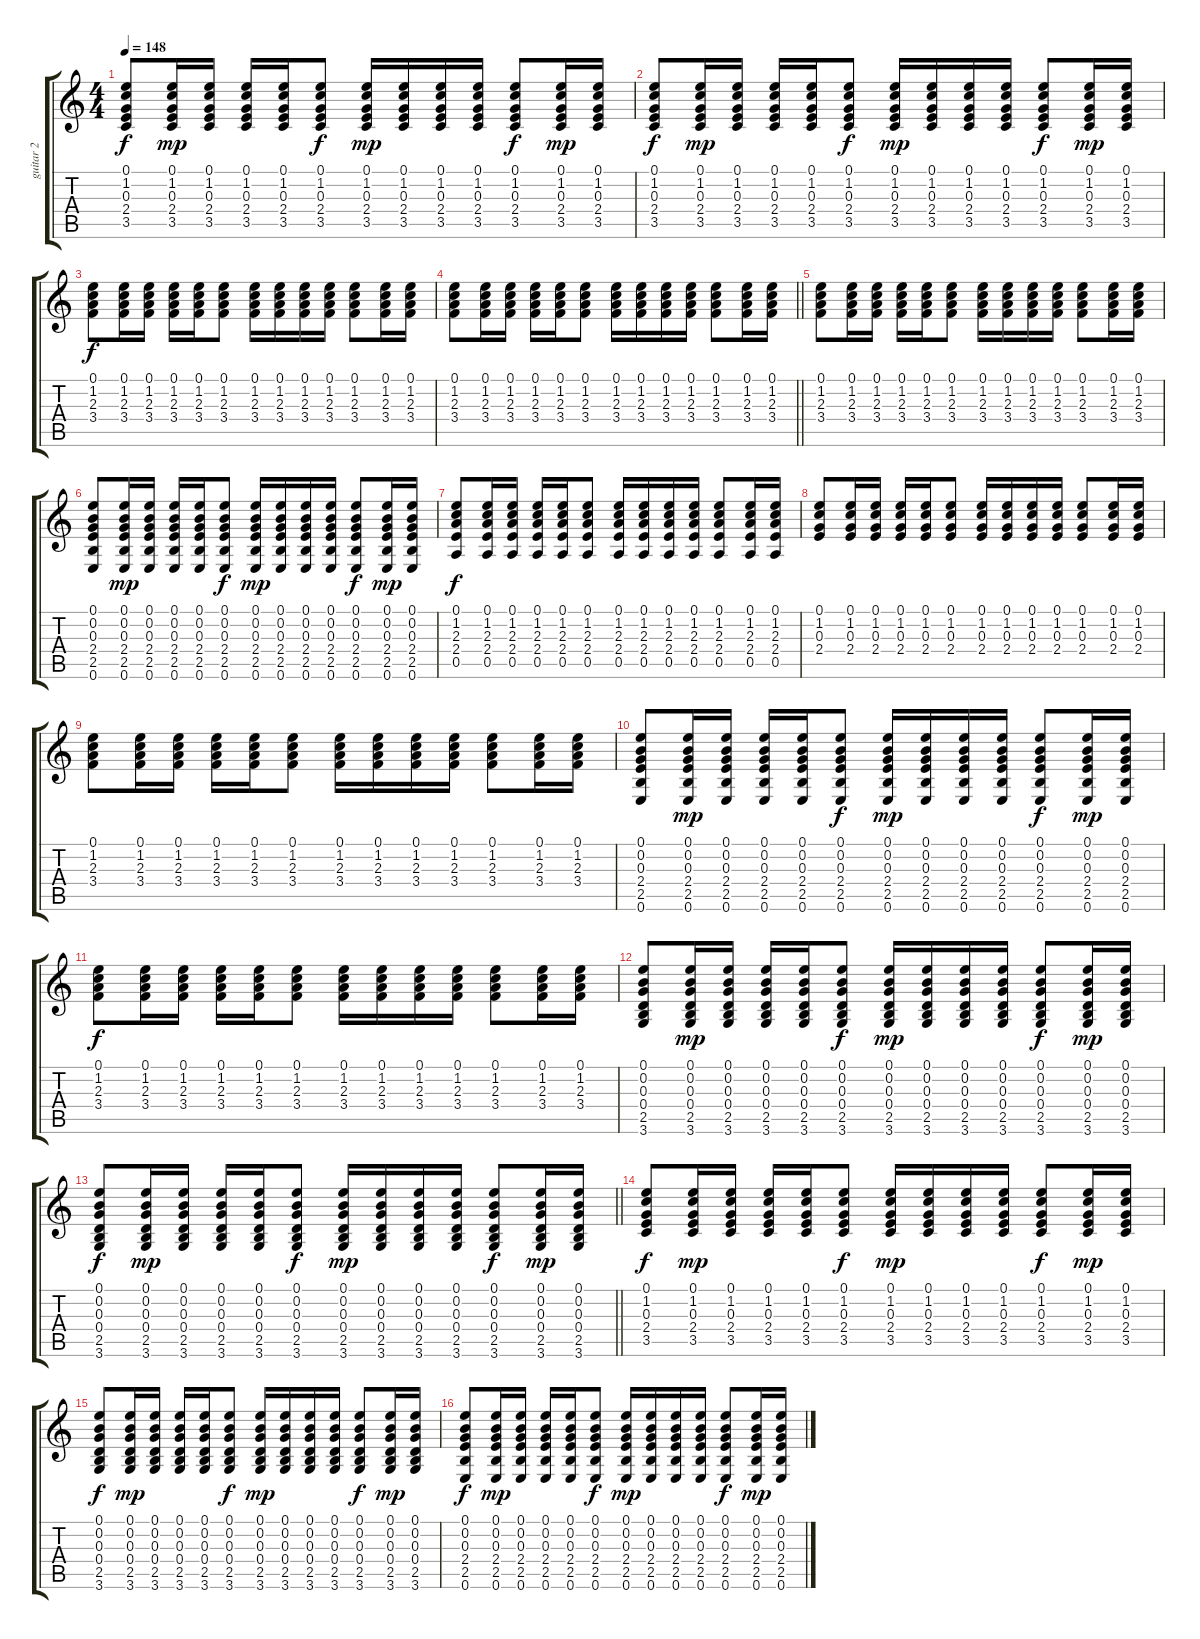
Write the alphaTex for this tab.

\track ("guitar 2" "guitar 2") {instrument electricguitarjazz}
\staff {score tabs}
\tuning (E4 B3 G3 D3 A2 E2) {hide}
\ts (4 4)
\tempo 148
\clef g2
\ks c
(0.1 1.2 0.3 2.4 3.5).8{dy f} (0.1 1.2 0.3 2.4 3.5).16{dy mp} (0.1 1.2 0.3 2.4 3.5).16 (0.1 1.2 0.3 2.4 3.5).16 (0.1 1.2 0.3 2.4 3.5).16 (0.1 1.2 0.3 2.4 3.5).8{dy f} (0.1 1.2 0.3 2.4 3.5).16{dy mp} (0.1 1.2 0.3 2.4 3.5).16 (0.1 1.2 0.3 2.4 3.5).16 (0.1 1.2 0.3 2.4 3.5).16 (0.1 1.2 0.3 2.4 3.5).8{dy f} (0.1 1.2 0.3 2.4 3.5).16{dy mp} (0.1 1.2 0.3 2.4 3.5).16 |
(0.1 1.2 0.3 2.4 3.5).8{dy f} (0.1 1.2 0.3 2.4 3.5).16{dy mp} (0.1 1.2 0.3 2.4 3.5).16 (0.1 1.2 0.3 2.4 3.5).16 (0.1 1.2 0.3 2.4 3.5).16 (0.1 1.2 0.3 2.4 3.5).8{dy f} (0.1 1.2 0.3 2.4 3.5).16{dy mp} (0.1 1.2 0.3 2.4 3.5).16 (0.1 1.2 0.3 2.4 3.5).16 (0.1 1.2 0.3 2.4 3.5).16 (0.1 1.2 0.3 2.4 3.5).8{dy f} (0.1 1.2 0.3 2.4 3.5).16{dy mp} (0.1 1.2 0.3 2.4 3.5).16 |
(0.1 1.2 2.3 3.4).8{dy f} (0.1 1.2 2.3 3.4).16 (0.1 1.2 2.3 3.4).16 (0.1 1.2 2.3 3.4).16 (0.1 1.2 2.3 3.4).16 (0.1 1.2 2.3 3.4).8 (0.1 1.2 2.3 3.4).16 (0.1 1.2 2.3 3.4).16 (0.1 1.2 2.3 3.4).16 (0.1 1.2 2.3 3.4).16 (0.1 1.2 2.3 3.4).8 (0.1 1.2 2.3 3.4).16 (0.1 1.2 2.3 3.4).16 |
\barLineRight lightlight
(0.1 1.2 2.3 3.4).8 (0.1 1.2 2.3 3.4).16 (0.1 1.2 2.3 3.4).16 (0.1 1.2 2.3 3.4).16 (0.1 1.2 2.3 3.4).16 (0.1 1.2 2.3 3.4).8 (0.1 1.2 2.3 3.4).16 (0.1 1.2 2.3 3.4).16 (0.1 1.2 2.3 3.4).16 (0.1 1.2 2.3 3.4).16 (0.1 1.2 2.3 3.4).8 (0.1 1.2 2.3 3.4).16 (0.1 1.2 2.3 3.4).16 |
(0.1 1.2 2.3 3.4).8 (0.1 1.2 2.3 3.4).16 (0.1 1.2 2.3 3.4).16 (0.1 1.2 2.3 3.4).16 (0.1 1.2 2.3 3.4).16 (0.1 1.2 2.3 3.4).8 (0.1 1.2 2.3 3.4).16 (0.1 1.2 2.3 3.4).16 (0.1 1.2 2.3 3.4).16 (0.1 1.2 2.3 3.4).16 (0.1 1.2 2.3 3.4).8 (0.1 1.2 2.3 3.4).16 (0.1 1.2 2.3 3.4).16 |
(0.1 0.2 0.3 2.4 2.5 0.6).8 (0.1 0.2 0.3 2.4 2.5 0.6).16{dy mp} (0.1 0.2 0.3 2.4 2.5 0.6).16 (0.1 0.2 0.3 2.4 2.5 0.6).16 (0.1 0.2 0.3 2.4 2.5 0.6).16 (0.1 0.2 0.3 2.4 2.5 0.6).8{dy f} (0.1 0.2 0.3 2.4 2.5 0.6).16{dy mp} (0.1 0.2 0.3 2.4 2.5 0.6).16 (0.1 0.2 0.3 2.4 2.5 0.6).16 (0.1 0.2 0.3 2.4 2.5 0.6).16 (0.1 0.2 0.3 2.4 2.5 0.6).8{dy f} (0.1 0.2 0.3 2.4 2.5 0.6).16{dy mp} (0.1 0.2 0.3 2.4 2.5 0.6).16 |
(0.1 1.2 2.3 2.4 0.5).8{dy f} (0.1 1.2 2.3 2.4 0.5).16 (0.1 1.2 2.3 2.4 0.5).16 (0.1 1.2 2.3 2.4 0.5).16 (0.1 1.2 2.3 2.4 0.5).16 (0.1 1.2 2.3 2.4 0.5).8 (0.1 1.2 2.3 2.4 0.5).16 (0.1 1.2 2.3 2.4 0.5).16 (0.1 1.2 2.3 2.4 0.5).16 (0.1 1.2 2.3 2.4 0.5).16 (0.1 1.2 2.3 2.4 0.5).8 (0.1 1.2 2.3 2.4 0.5).16 (0.1 1.2 2.3 2.4 0.5).16 |
(0.1 1.2 0.3 2.4).8 (0.1 1.2 0.3 2.4).16 (0.1 1.2 0.3 2.4).16 (0.1 1.2 0.3 2.4).16 (0.1 1.2 0.3 2.4).16 (0.1 1.2 0.3 2.4).8 (0.1 1.2 0.3 2.4).16 (0.1 1.2 0.3 2.4).16 (0.1 1.2 0.3 2.4).16 (0.1 1.2 0.3 2.4).16 (0.1 1.2 0.3 2.4).8 (0.1 1.2 0.3 2.4).16 (0.1 1.2 0.3 2.4).16 |
(0.1 1.2 2.3 3.4).8 (0.1 1.2 2.3 3.4).16 (0.1 1.2 2.3 3.4).16 (0.1 1.2 2.3 3.4).16 (0.1 1.2 2.3 3.4).16 (0.1 1.2 2.3 3.4).8 (0.1 1.2 2.3 3.4).16 (0.1 1.2 2.3 3.4).16 (0.1 1.2 2.3 3.4).16 (0.1 1.2 2.3 3.4).16 (0.1 1.2 2.3 3.4).8 (0.1 1.2 2.3 3.4).16 (0.1 1.2 2.3 3.4).16 |
(0.1 0.2 0.3 2.4 2.5 0.6).8 (0.1 0.2 0.3 2.4 2.5 0.6).16{dy mp} (0.1 0.2 0.3 2.4 2.5 0.6).16 (0.1 0.2 0.3 2.4 2.5 0.6).16 (0.1 0.2 0.3 2.4 2.5 0.6).16 (0.1 0.2 0.3 2.4 2.5 0.6).8{dy f} (0.1 0.2 0.3 2.4 2.5 0.6).16{dy mp} (0.1 0.2 0.3 2.4 2.5 0.6).16 (0.1 0.2 0.3 2.4 2.5 0.6).16 (0.1 0.2 0.3 2.4 2.5 0.6).16 (0.1 0.2 0.3 2.4 2.5 0.6).8{dy f} (0.1 0.2 0.3 2.4 2.5 0.6).16{dy mp} (0.1 0.2 0.3 2.4 2.5 0.6).16 |
(0.1 1.2 2.3 3.4).8{dy f} (0.1 1.2 2.3 3.4).16 (0.1 1.2 2.3 3.4).16 (0.1 1.2 2.3 3.4).16 (0.1 1.2 2.3 3.4).16 (0.1 1.2 2.3 3.4).8 (0.1 1.2 2.3 3.4).16 (0.1 1.2 2.3 3.4).16 (0.1 1.2 2.3 3.4).16 (0.1 1.2 2.3 3.4).16 (0.1 1.2 2.3 3.4).8 (0.1 1.2 2.3 3.4).16 (0.1 1.2 2.3 3.4).16 |
(0.1 0.2 0.3 0.4 2.5 3.6).8 (0.1 0.2 0.3 0.4 2.5 3.6).16{dy mp} (0.1 0.2 0.3 0.4 2.5 3.6).16 (0.1 0.2 0.3 0.4 2.5 3.6).16 (0.1 0.2 0.3 0.4 2.5 3.6).16 (0.1 0.2 0.3 0.4 2.5 3.6).8{dy f} (0.1 0.2 0.3 0.4 2.5 3.6).16{dy mp} (0.1 0.2 0.3 0.4 2.5 3.6).16 (0.1 0.2 0.3 0.4 2.5 3.6).16 (0.1 0.2 0.3 0.4 2.5 3.6).16 (0.1 0.2 0.3 0.4 2.5 3.6).8{dy f} (0.1 0.2 0.3 0.4 2.5 3.6).16{dy mp} (0.1 0.2 0.3 0.4 2.5 3.6).16 |
\barLineRight lightlight
(0.1 0.2 0.3 0.4 2.5 3.6).8{dy f} (0.1 0.2 0.3 0.4 2.5 3.6).16{dy mp} (0.1 0.2 0.3 0.4 2.5 3.6).16 (0.1 0.2 0.3 0.4 2.5 3.6).16 (0.1 0.2 0.3 0.4 2.5 3.6).16 (0.1 0.2 0.3 0.4 2.5 3.6).8{dy f} (0.1 0.2 0.3 0.4 2.5 3.6).16{dy mp} (0.1 0.2 0.3 0.4 2.5 3.6).16 (0.1 0.2 0.3 0.4 2.5 3.6).16 (0.1 0.2 0.3 0.4 2.5 3.6).16 (0.1 0.2 0.3 0.4 2.5 3.6).8{dy f} (0.1 0.2 0.3 0.4 2.5 3.6).16{dy mp} (0.1 0.2 0.3 0.4 2.5 3.6).16 |
(0.1 1.2 0.3 2.4 3.5).8{dy f} (0.1 1.2 0.3 2.4 3.5).16{dy mp} (0.1 1.2 0.3 2.4 3.5).16 (0.1 1.2 0.3 2.4 3.5).16 (0.1 1.2 0.3 2.4 3.5).16 (0.1 1.2 0.3 2.4 3.5).8{dy f} (0.1 1.2 0.3 2.4 3.5).16{dy mp} (0.1 1.2 0.3 2.4 3.5).16 (0.1 1.2 0.3 2.4 3.5).16 (0.1 1.2 0.3 2.4 3.5).16 (0.1 1.2 0.3 2.4 3.5).8{dy f} (0.1 1.2 0.3 2.4 3.5).16{dy mp} (0.1 1.2 0.3 2.4 3.5).16 |
(0.1 0.2 0.3 0.4 2.5 3.6).8{dy f} (0.1 0.2 0.3 0.4 2.5 3.6).16{dy mp} (0.1 0.2 0.3 0.4 2.5 3.6).16 (0.1 0.2 0.3 0.4 2.5 3.6).16 (0.1 0.2 0.3 0.4 2.5 3.6).16 (0.1 0.2 0.3 0.4 2.5 3.6).8{dy f} (0.1 0.2 0.3 0.4 2.5 3.6).16{dy mp} (0.1 0.2 0.3 0.4 2.5 3.6).16 (0.1 0.2 0.3 0.4 2.5 3.6).16 (0.1 0.2 0.3 0.4 2.5 3.6).16 (0.1 0.2 0.3 0.4 2.5 3.6).8{dy f} (0.1 0.2 0.3 0.4 2.5 3.6).16{dy mp} (0.1 0.2 0.3 0.4 2.5 3.6).16 |
(0.1 0.2 0.3 2.4 2.5 0.6).8{dy f} (0.1 0.2 0.3 2.4 2.5 0.6).16{dy mp} (0.1 0.2 0.3 2.4 2.5 0.6).16 (0.1 0.2 0.3 2.4 2.5 0.6).16 (0.1 0.2 0.3 2.4 2.5 0.6).16 (0.1 0.2 0.3 2.4 2.5 0.6).8{dy f} (0.1 0.2 0.3 2.4 2.5 0.6).16{dy mp} (0.1 0.2 0.3 2.4 2.5 0.6).16 (0.1 0.2 0.3 2.4 2.5 0.6).16 (0.1 0.2 0.3 2.4 2.5 0.6).16 (0.1 0.2 0.3 2.4 2.5 0.6).8{dy f} (0.1 0.2 0.3 2.4 2.5 0.6).16{dy mp} (0.1 0.2 0.3 2.4 2.5 0.6).16
